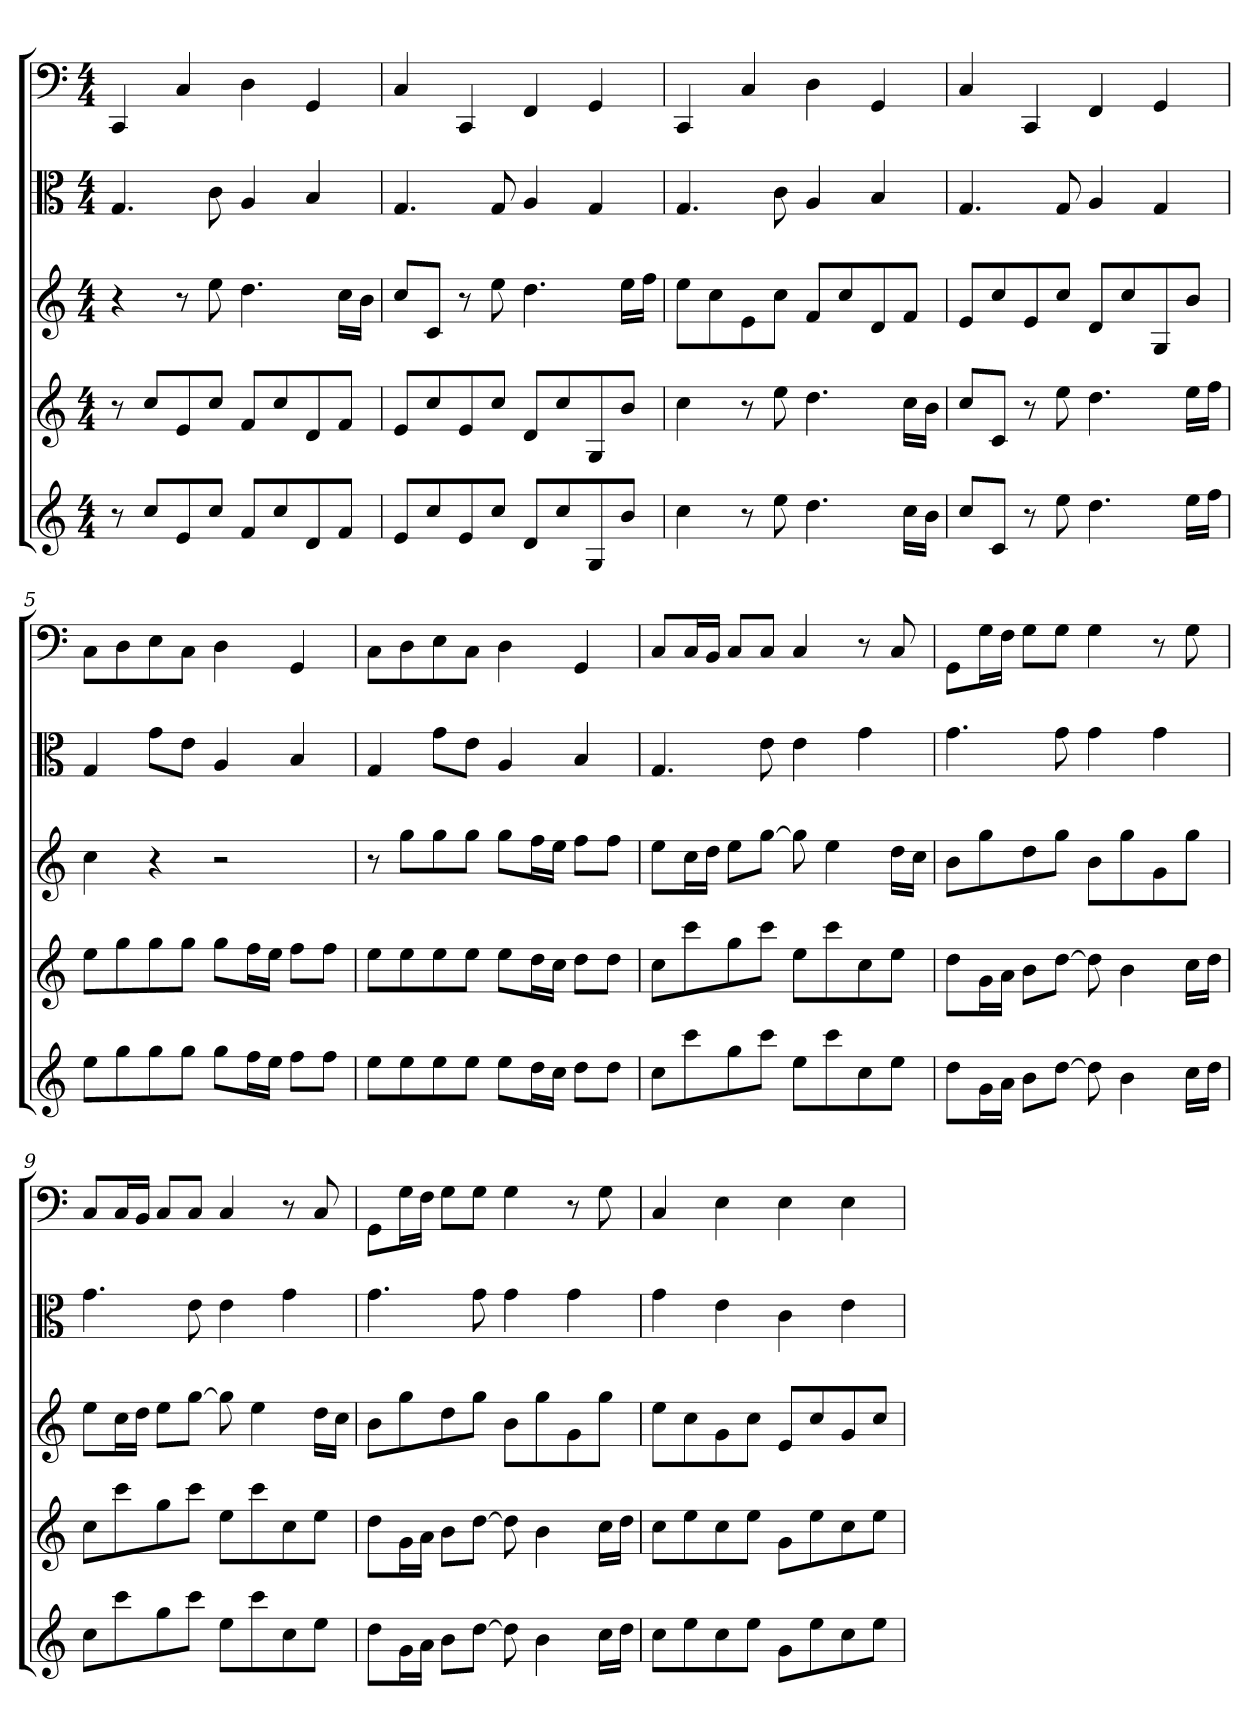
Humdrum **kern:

**kern	**kern	**kern	**kern	**kern
*part5	*part4	*part3	*part2	*part1
*staff5	*staff4	*staff3	*staff2	*staff1
*clefG2	*clefG2	*clefG2	*clefC3	*clefF4
*k[]	*k[]	*k[]	*k[]	*k[]
*C:	*C:	*C:	*C:	*C:
*M4/4	*M4/4	*M4/4	*M4/4	*M4/4
=1	=1	=1	=1	=1
8r	8r	4r	4.G/	4CC/
8cc/L	8cc/L	.	.	.
8e/	8e/	8r	.	4C/
8cc/J	8cc/J	8ee\	8c\	.
8f/L	8f/L	4.dd\	4A/	4D\
8cc/	8cc/	.	.	.
8d/	8d/	.	4B/	4GG/
8f/J	8f/J	16cc\LL	.	.
.	.	16b\JJ	.	.
=2	=2	=2	=2	=2
8e/L	8e/L	8cc/L	4.G/	4C/
8cc/	8cc/	8c/J	.	.
8e/	8e/	8r	.	4CC/
8cc/J	8cc/J	8ee\	8G/	.
8d/L	8d/L	4.dd\	4A/	4FF/
8cc/	8cc/	.	.	.
8G/	8G/	.	4G/	4GG/
8b/J	8b/J	16ee\LL	.	.
.	.	16ff\JJ	.	.
=3	=3	=3	=3	=3
4cc\	4cc\	8ee\L	4.G/	4CC/
.	.	8cc\	.	.
8r	8r	8e\	.	4C/
8ee\	8ee\	8cc\J	8c\	.
4.dd\	4.dd\	8f/L	4A/	4D\
.	.	8cc/	.	.
.	.	8d/	4B/	4GG/
16cc\LL	16cc\LL	8f/J	.	.
16b\JJ	16b\JJ	.	.	.
=4	=4	=4	=4	=4
8cc/L	8cc/L	8e/L	4.G/	4C/
8c/J	8c/J	8cc/	.	.
8r	8r	8e/	.	4CC/
8ee\	8ee\	8cc/J	8G/	.
4.dd\	4.dd\	8d/L	4A/	4FF/
.	.	8cc/	.	.
.	.	8G/	4G/	4GG/
16ee\LL	16ee\LL	8b/J	.	.
16ff\JJ	16ff\JJ	.	.	.
=5	=5	=5	=5	=5
8ee\L	8ee\L	4cc\	4G/	8C\L
8gg\	8gg\	.	.	8D\
8gg\	8gg\	4r	8g\L	8E\
8gg\J	8gg\J	.	8e\J	8C\J
8gg\L	8gg\L	2r	4A/	4D\
16ff\L	16ff\L	.	.	.
16ee\JJ	16ee\JJ	.	.	.
8ff\L	8ff\L	.	4B/	4GG/
8ff\J	8ff\J	.	.	.
=6	=6	=6	=6	=6
8ee\L	8ee\L	8r	4G/	8C\L
8ee\	8ee\	8gg\L	.	8D\
8ee\	8ee\	8gg\	8g\L	8E\
8ee\J	8ee\J	8gg\J	8e\J	8C\J
8ee\L	8ee\L	8gg\L	4A/	4D\
16dd\L	16dd\L	16ff\L	.	.
16cc\JJ	16cc\JJ	16ee\JJ	.	.
8dd\L	8dd\L	8ff\L	4B/	4GG/
8dd\J	8dd\J	8ff\J	.	.
=7	=7	=7	=7	=7
8cc\L	8cc\L	8ee\L	4.G/	8C/L
8ccc\	8ccc\	16cc\L	.	16C/L
.	.	16dd\JJ	.	16BB/JJ
8gg\	8gg\	8ee\L	.	8C/L
8ccc\J	8ccc\J	[8gg\J	8e\	8C/J
8ee\L	8ee\L	8gg\]	4e\	4C/
8ccc\	8ccc\	4ee\	.	.
8cc\	8cc\	.	4g\	8r
8ee\J	8ee\J	16dd\LL	.	8C/
.	.	16cc\JJ	.	.
=8	=8	=8	=8	=8
8dd\L	8dd\L	8b\L	4.g\	8GG\L
16g\L	16g\L	8gg\	.	16G\L
16a\JJ	16a\JJ	.	.	16F\JJ
8b\L	8b\L	8dd\	.	8G\L
[8dd\J	[8dd\J	8gg\J	8g\	8G\J
8dd\]	8dd\]	8b\L	4g\	4G\
4b\	4b\	8gg\	.	.
.	.	8g\	4g\	8r
16cc\LL	16cc\LL	8gg\J	.	8G\
16dd\JJ	16dd\JJ	.	.	.
=9	=9	=9	=9	=9
8cc\L	8cc\L	8ee\L	4.g\	8C/L
8ccc\	8ccc\	16cc\L	.	16C/L
.	.	16dd\JJ	.	16BB/JJ
8gg\	8gg\	8ee\L	.	8C/L
8ccc\J	8ccc\J	[8gg\J	8e\	8C/J
8ee\L	8ee\L	8gg\]	4e\	4C/
8ccc\	8ccc\	4ee\	.	.
8cc\	8cc\	.	4g\	8r
8ee\J	8ee\J	16dd\LL	.	8C/
.	.	16cc\JJ	.	.
=10	=10	=10	=10	=10
8dd\L	8dd\L	8b\L	4.g\	8GG\L
16g\L	16g\L	8gg\	.	16G\L
16a\JJ	16a\JJ	.	.	16F\JJ
8b\L	8b\L	8dd\	.	8G\L
[8dd\J	[8dd\J	8gg\J	8g\	8G\J
8dd\]	8dd\]	8b\L	4g\	4G\
4b\	4b\	8gg\	.	.
.	.	8g\	4g\	8r
16cc\LL	16cc\LL	8gg\J	.	8G\
16dd\JJ	16dd\JJ	.	.	.
=11	=11	=11	=11	=11
8cc\L	8cc\L	8ee\L	4g\	4C/
8ee\	8ee\	8cc\	.	.
8cc\	8cc\	8g\	4e\	4E\
8ee\J	8ee\J	8cc\J	.	.
8g\L	8g\L	8e/L	4c\	4E\
8ee\	8ee\	8cc/	.	.
8cc\	8cc\	8g/	4e\	4E\
8ee\J	8ee\J	8cc/J	.	.
=	=	=	=	=
*-	*-	*-	*-	*-
